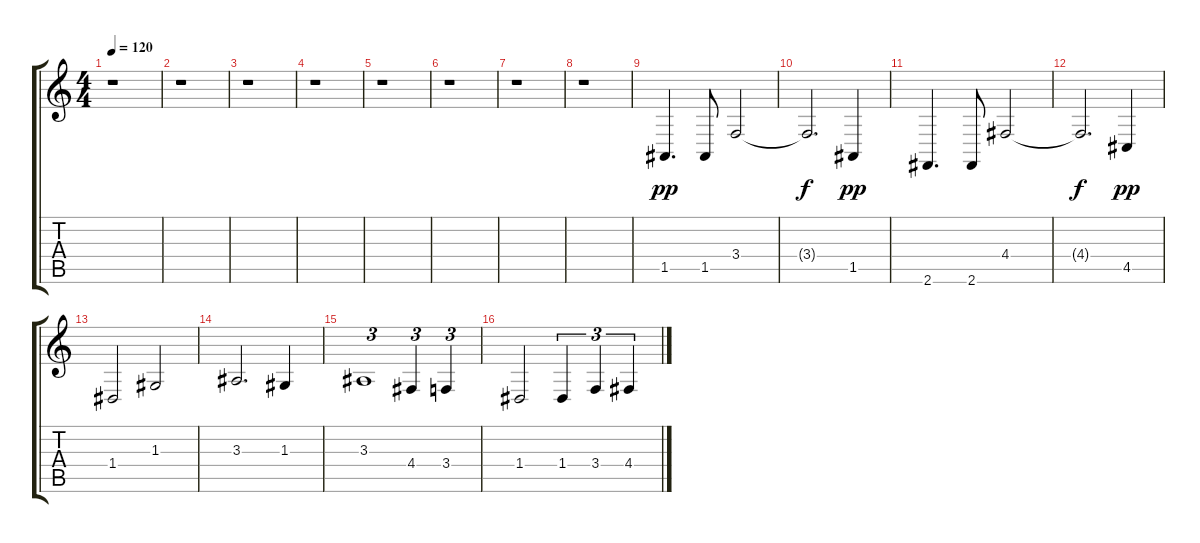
\track "" {instrument tuba}
\staff {score tabs}
\tuning (E4 B3 G3 D3 A2 E2) {hide}
\ts (4 4)
\tempo 120
\clef g2
\ks c
r.1{dy pp} |
r.1 |
r.1 |
r.1 |
r.1 |
r.1 |
r.1 |
r.1 |
1.5.4{d} 1.5.8 3.4.2 |
3.4{t}.2{d dy f} 1.5.4{dy pp} |
2.6.4{d} 2.6.8 4.4.2 |
4.4{t}.2{d dy f} 4.5.4{dy pp} |
1.4.2 1.3.2 |
3.3.2{d} 1.3.4 |
3.3.1{tu (3 2)} 4.4.4{tu (3 2)} 3.4.4{tu (3 2)} |
1.4.2 1.4.4{tu (3 2)} 3.4.4{tu (3 2)} 4.4.4{tu (3 2)}
